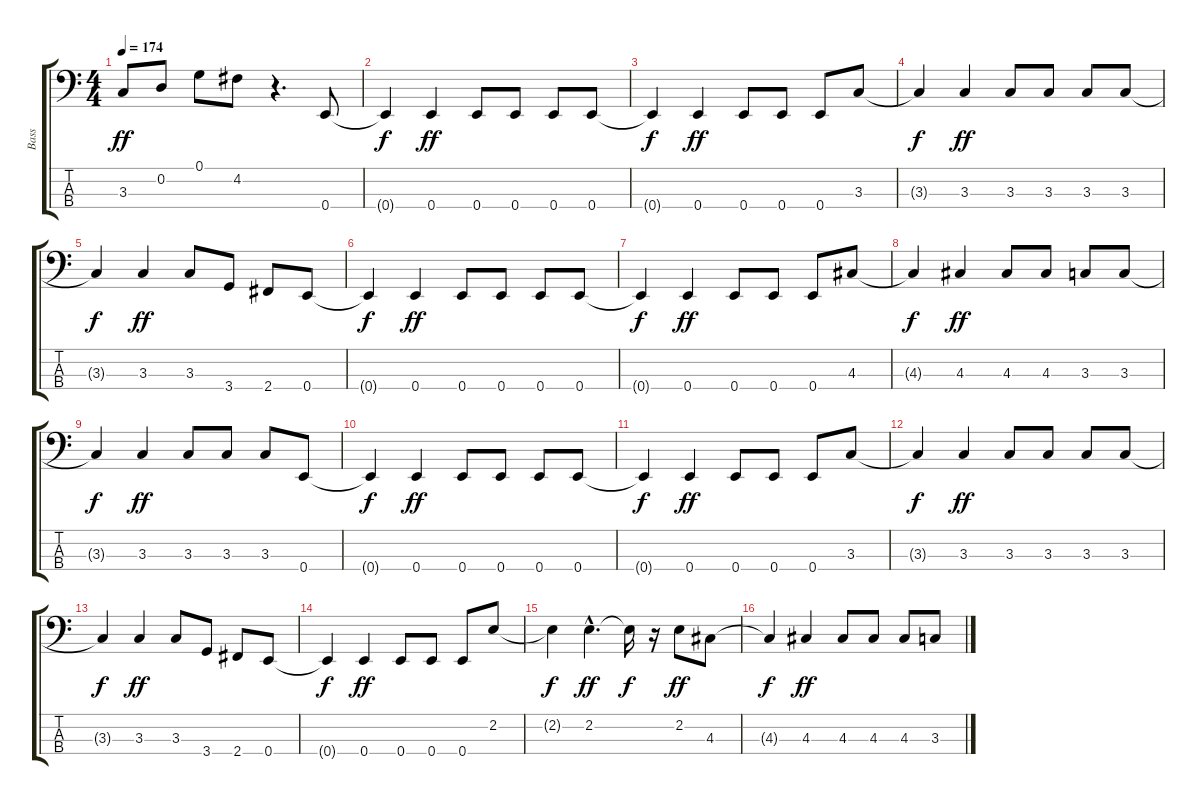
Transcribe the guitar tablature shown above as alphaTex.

\track ("Bass " "Bass ") {instrument electricbassfinger}
\staff {score tabs}
\tuning (G2 D2 A1 E1) {hide}
\ts (4 4)
\tempo 174
\clef f4
\ks c
3.3.8{dy ff} 0.2.8 0.1.8 4.2.8 r.4{d} 0.4.8 |
0.4{t}.4{dy f} 0.4.4{dy ff} 0.4.8 0.4.8 0.4.8 0.4.8 |
0.4{t}.4{dy f} 0.4.4{dy ff} 0.4.8 0.4.8 0.4.8 3.3.8 |
3.3{t}.4{dy f} 3.3.4{dy ff} 3.3.8 3.3.8 3.3.8 3.3.8 |
3.3{t}.4{dy f} 3.3.4{dy ff} 3.3.8 3.4.8 2.4.8 0.4.8 |
0.4{t}.4{dy f} 0.4.4{dy ff} 0.4.8 0.4.8 0.4.8 0.4.8 |
0.4{t}.4{dy f} 0.4.4{dy ff} 0.4.8 0.4.8 0.4.8 4.3.8 |
4.3{t}.4{dy f} 4.3.4{dy ff} 4.3.8 4.3.8 3.3.8 3.3.8 |
3.3{t}.4{dy f} 3.3.4{dy ff} 3.3.8 3.3.8 3.3.8 0.4.8 |
0.4{t}.4{dy f} 0.4.4{dy ff} 0.4.8 0.4.8 0.4.8 0.4.8 |
0.4{t}.4{dy f} 0.4.4{dy ff} 0.4.8 0.4.8 0.4.8 3.3.8 |
3.3{t}.4{dy f} 3.3.4{dy ff} 3.3.8 3.3.8 3.3.8 3.3.8 |
3.3{t}.4{dy f} 3.3.4{dy ff} 3.3.8 3.4.8 2.4.8 0.4.8 |
0.4{t}.4{dy f} 0.4.4{dy ff} 0.4.8 0.4.8 0.4.8 2.2.8 |
2.2{t}.4{dy f} 2.2{hac}.4{d dy ff} 2.2{t}.16{dy f} r.16 2.2.8{dy ff} 4.3.8 |
4.3{t}.4{dy f} 4.3.4{dy ff} 4.3.8 4.3.8 4.3.8 3.3.8
